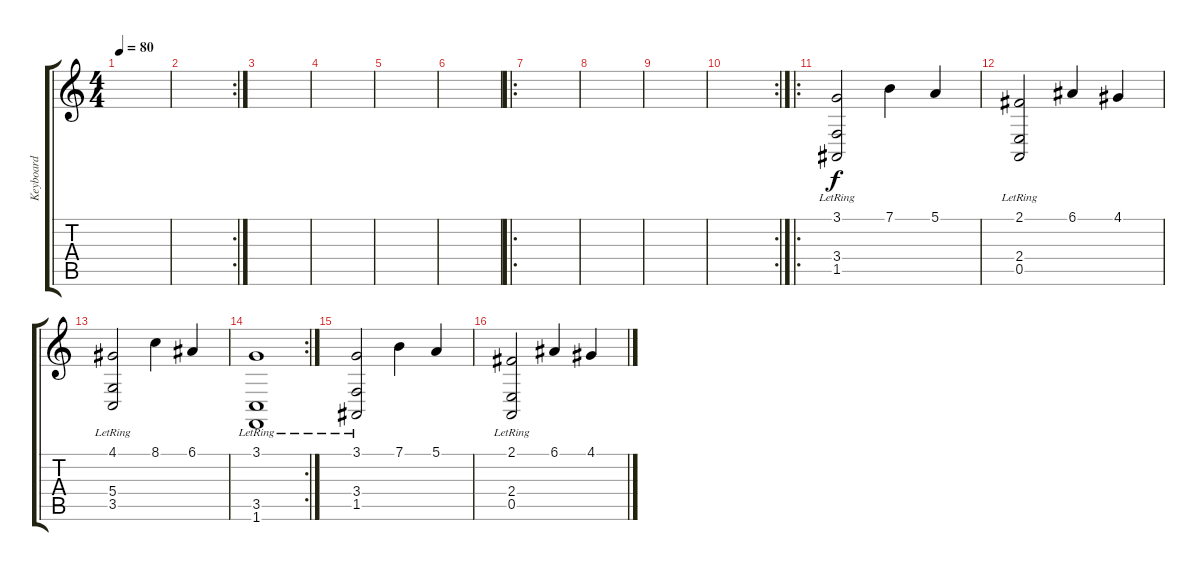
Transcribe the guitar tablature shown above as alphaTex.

\track ("Keyboard" "Keyboard") {instrument fx8scifi}
\staff {score tabs}
\tuning (E4 B3 G3 D3 A2 E2) {hide}
\ts (4 4)
\tempo 80
\clef g2
\ks c
|
\rc 2
|
|
|
|
|
\ro
|
|
|
\rc 2
|
\ro
(3.1 3.4{lr} 1.5{lr}).2 7.1.4 5.1.4 |
(2.1 2.4{lr} 0.5{lr}).2 6.1.4 4.1.4 |
(4.1 5.4{lr} 3.5{lr}).2 8.1.4 6.1.4 |
\rc 2
(3.1 3.5{lr} 1.6{lr}).1 |
(3.1 3.4{lr} 1.5{lr}).2 7.1.4 5.1.4 |
(2.1 2.4{lr} 0.5{lr}).2 6.1.4 4.1.4
